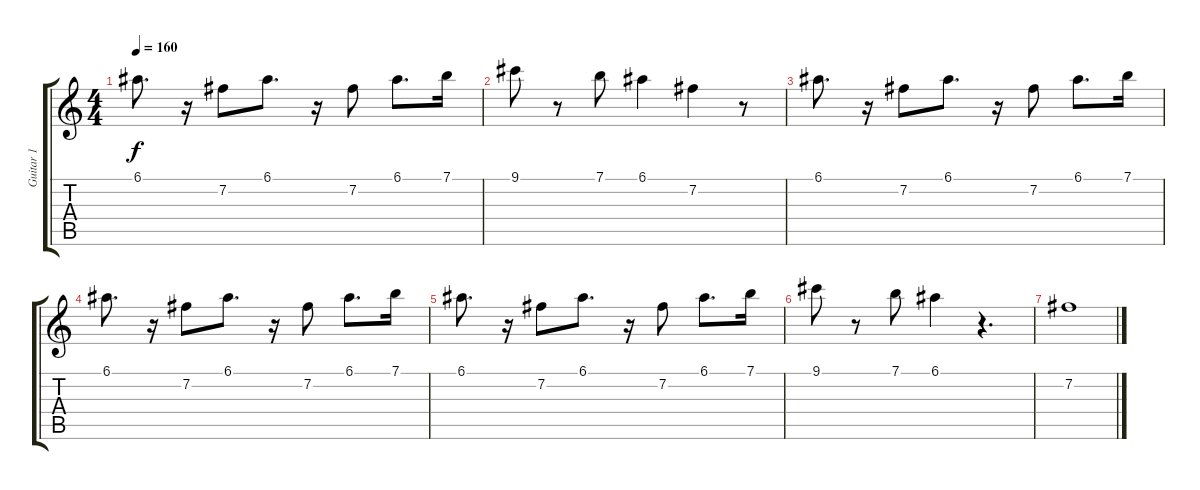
\track ("Guitar 1" "Guitar 1") {instrument distortionguitar}
\staff {score tabs}
\tuning (E4 B3 G3 D3 A2 E2) {hide}
\ts (4 4)
\tempo 160
\clef g2
\ks c
6.1.8{d dy f} r.16 7.2.8 6.1.8{d} r.16 7.2.8 6.1.8{d} 7.1.16 |
9.1.8 r.8 7.1.8 6.1.4 7.2.4 r.8 |
6.1.8{d} r.16 7.2.8 6.1.8{d} r.16 7.2.8 6.1.8{d} 7.1.16 |
6.1.8{d} r.16 7.2.8 6.1.8{d} r.16 7.2.8 6.1.8{d} 7.1.16 |
6.1.8{d} r.16 7.2.8 6.1.8{d} r.16 7.2.8 6.1.8{d} 7.1.16 |
9.1.8 r.8 7.1.8 6.1.4 r.4{d} |
7.2.1
